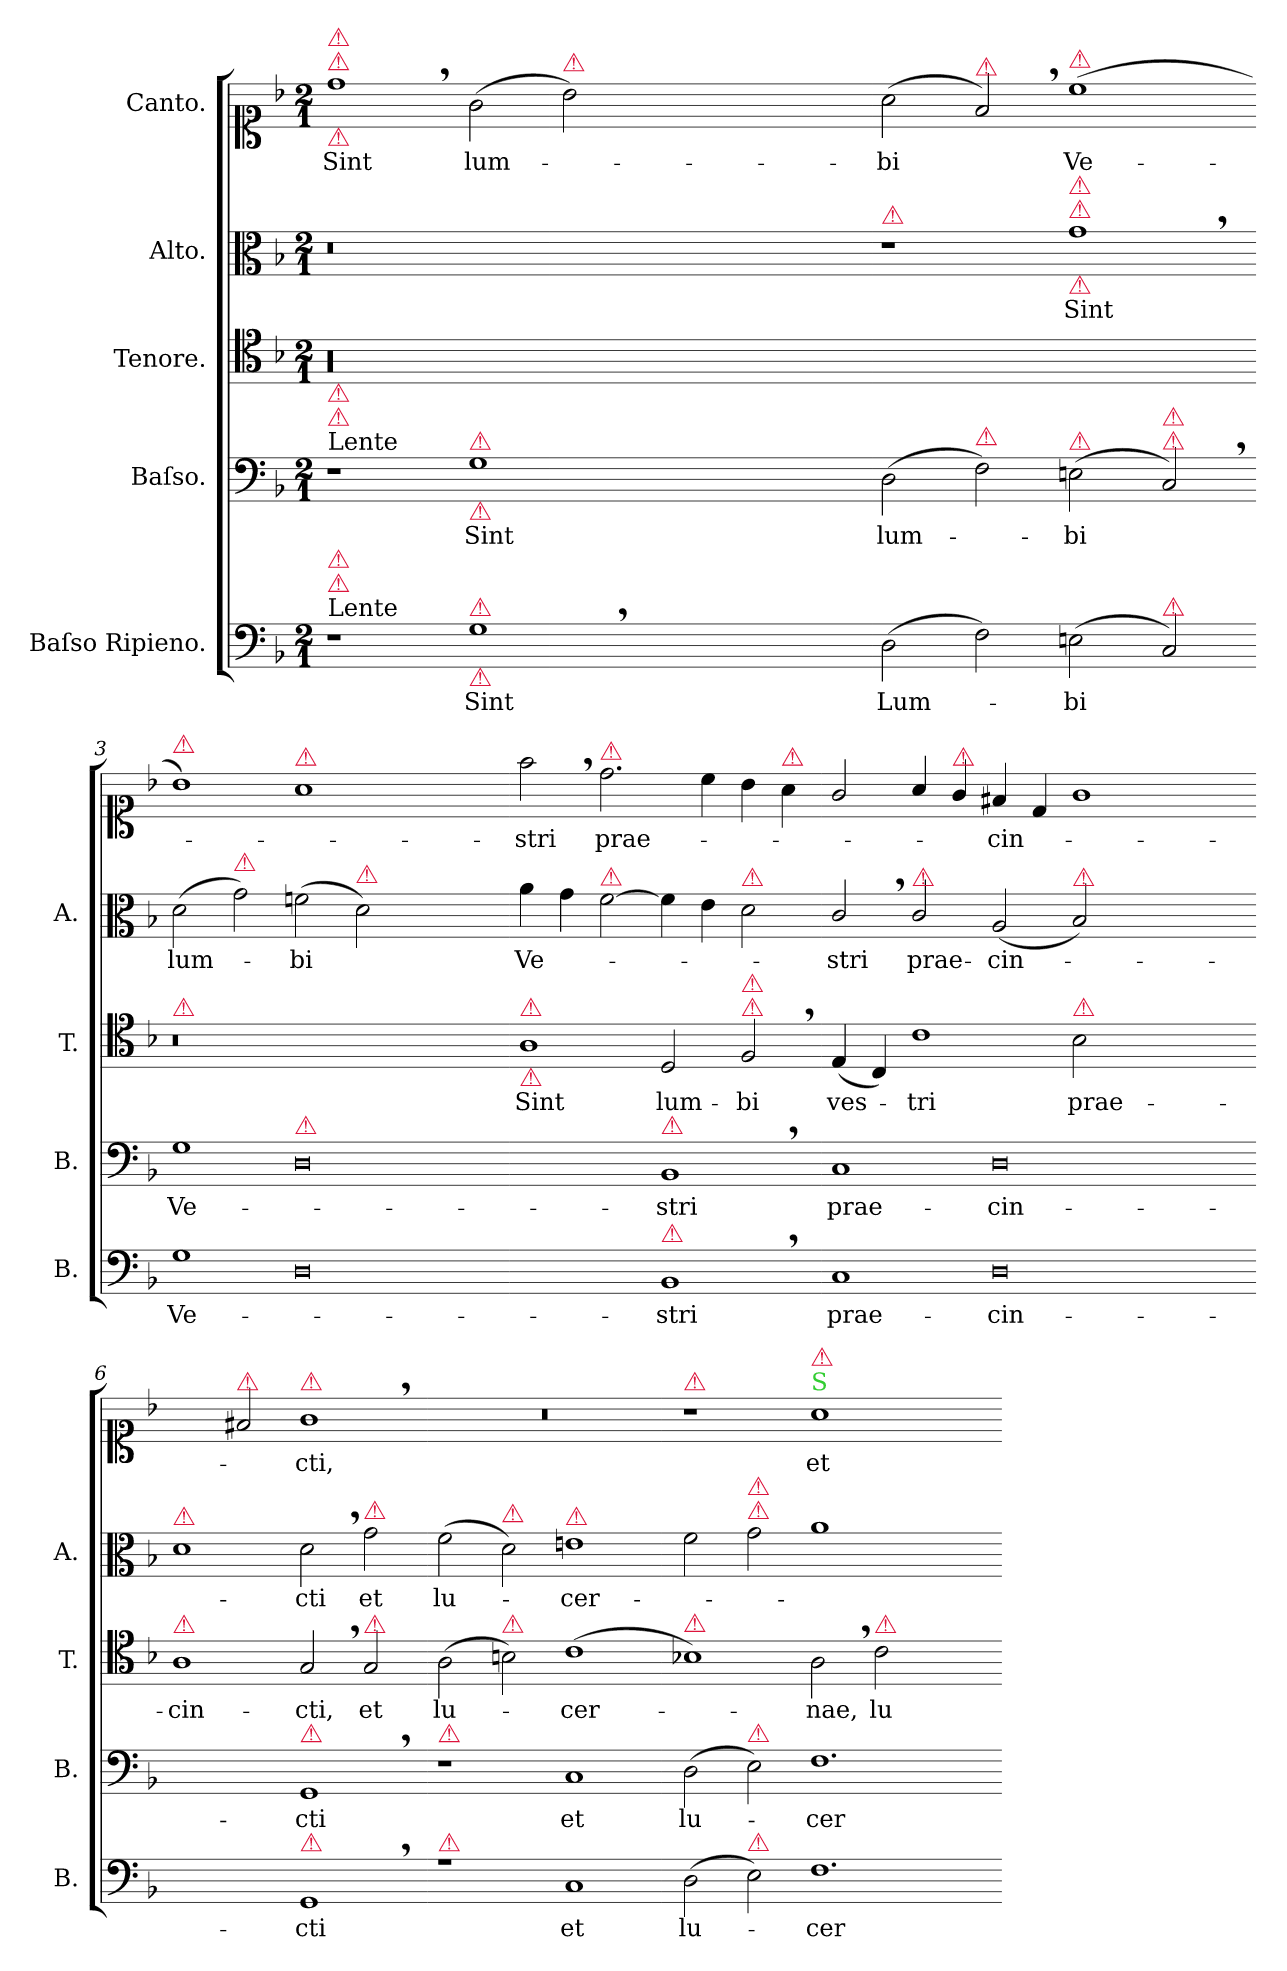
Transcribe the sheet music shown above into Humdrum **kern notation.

**kern	**text	**kern	**text	**kern	**text	**kern	**text	**kern	**text
*part5	*part5	*part4	*part4	*part3	*part3	*part2	*part2	*part1	*part1
*staff5	*staff5	*staff4	*staff4	*staff3	*staff3	*staff2	*staff2	*staff1	*staff1
*I"Baſso Ripieno.	*	*I"Baſso.	*	*I"Tenore.	*	*I"Alto.	*	*I"Canto.	*
*I'B.	*	*I'B.	*	*I'T.	*	*I'A.	*	*	*
*clefF4	*	*clefF4	*	*clefC4	*	*clefC3	*	*clefC1	*
*k[b-]	*	*k[b-]	*	*k[b-]	*	*k[b-]	*	*k[b-]	*
*F:	*	*F:	*	*F:	*	*F:	*	*F:	*
*M2/1	*	*M2/1	*	*M2/1	*	*M2/1	*	*M2/1	*
=1	=1	=1	=1	=1	=1	=1	=1	=1	=1
!	!	!	!	!	!	!	!	!LO:TX:b:color=crimson:t=⚠	!
!	!	!	!	!	!	!	!	!LO:TX:a:color=crimson:t=⚠	!
!	!	!	!	!	!	!	!	!LO:TX:a:color=crimson:t=⚠	!
!	!	!LO:TX:a:t=Lente	!	!	!	!	!	!	!
!	!	!LO:TX:a:color=crimson:t=⚠	!	!	!	!	!	!	!
!	!	!LO:TX:a:color=crimson:t=⚠	!	!	!	!	!	!	!
!LO:TX:a:t=Lente	!	!	!	!	!	!	!	!	!
!LO:TX:a:color=crimson:t=⚠	!	!	!	!	!	!	!	!	!
!LO:TX:a:color=crimson:t=⚠	!	!	!	!	!	!	!	!	!
1r	.	1r	.	00r	.	0r	.	1dd,<	Sint
!	!	!LO:TX:b:color=crimson:t=⚠	!	!	!	!	!	!	!
!	!	!LO:TX:a:color=crimson:t=⚠	!	!	!	!	!	!	!
!LO:TX:b:color=crimson:t=⚠	!	!	!	!	!	!	!	!	!
!LO:TX:a:color=crimson:t=⚠	!	!	!	!	!	!	!	!	!
1G,<	Sint	1G	Sint	.	.	.	.	(2g\	lum-
!	!	!	!	!	!	!	!	!LO:TX:a:color=crimson:t=⚠	!
.	.	.	.	.	.	.	.	2b-\)	.
0ryy	.	0ryy	.	.	.	0ryy	.	0ryy	.
=2-	=2-	=2-	=2-	=2-	=2-	=2-	=2-	=2-	=2-
!	!	!	!	!	!	!LO:TX:a:color=crimson:t=⚠	!	!	!
(2D\	Lum-	(2D\	lum-	0ryy	.	1r	.	(2a\	-bi
!	!	!	!	!	!	!	!	!LO:TX:a:color=crimson:t=⚠	!
!	!	!LO:TX:a:color=crimson:t=⚠	!	!	!	!	!	!	!
2F\)	.	2F\)	.	.	.	.	.	2f,</)	.
!	!	!	!	!	!	!	!	!LO:TX:a:color=crimson:t=⚠	!
!	!	!	!	!	!	!LO:TX:b:color=crimson:t=⚠	!	!	!
!	!	!	!	!	!	!LO:TX:a:color=crimson:t=⚠	!	!	!
!	!	!	!	!	!	!LO:TX:a:color=crimson:t=⚠	!	!	!
!	!	!LO:TX:a:color=crimson:t=⚠	!	!	!	!	!	!	!
(2En\	-bi	(2En\	-bi	.	.	1g,<	Sint	(1cc	Ve-
!	!	!LO:TX:a:color=crimson:t=⚠	!	!	!	!	!	!	!
!	!	!LO:TX:a:color=crimson:t=⚠	!	!	!	!	!	!	!
!LO:TX:a:color=crimson:t=⚠	!	!	!	!	!	!	!	!	!
2C/)	.	2C,</)	.	.	.	.	.	.	.
=3-	=3-	=3-	=3-	=3-	=3-	=3-	=3-	=3-	=3-
!	!	!	!	!	!	!	!	!LO:TX:a:color=crimson:t=⚠	!
!	!	!	!	!LO:TX:a:color=crimson:t=⚠	!	!	!	!	!
1G	Ve-	1G	Ve-	0r	.	(2d\	lum-	1b-)	.
!	!	!	!	!	!	!LO:TX:a:color=crimson:t=⚠	!	!	!
.	.	.	.	.	.	2g\)	.	.	.
!	!	!	!	!	!	!	!	!LO:TX:a:color=crimson:t=⚠	!
!	!	!LO:TX:a:color=crimson:t=⚠	!	!	!	!	!	!	!
0D	.	0D	.	.	.	(2fn\	-bi	1a	.
!	!	!	!	!	!	!LO:TX:a:color=crimson:t=⚠	!	!	!
.	.	.	.	.	.	2d\)	.	.	.
.	.	.	.	1ryy	.	1ryy	.	1ryy	.
=4-	=4-	=4-	=4-	=4-	=4-	=4-	=4-	=4-	=4-
!	!	!	!	!LO:TX:a:color=crimson:t=⚠	!	!	!	!	!
!	!	!	!	!LO:TX:b:color=crimson:t=⚠	!	!	!	!	!
1ryy	.	1ryy	.	1A	Sint	4a\	Ve-	2ff,<\	-stri
.	.	.	.	.	.	4g\	.	.	.
!	!	!	!	!	!	!	!	!LO:TX:a:color=crimson:t=⚠	!
!	!	!	!	!	!	!LO:TX:a:color=crimson:t=⚠	!	!	!
.	.	.	.	.	.	[2f\	.	2.dd\	prae-
!	!	!LO:TX:a:color=crimson:t=⚠	!	!	!	!	!	!	!
!LO:TX:a:color=crimson:t=⚠	!	!	!	!	!	!	!	!	!
1BB-,<	-stri	1BB-,<	-stri	2D/	lum-	4f!]	.	.	.
.	.	.	.	.	.	4e\	.	4cc\	.
!	!	!	!	!	!	!LO:TX:a:color=crimson:t=⚠	!	!	!
!	!	!	!	!LO:TX:a:color=crimson:t=⚠	!	!	!	!	!
!	!	!	!	!LO:TX:a:color=crimson:t=⚠	!	!	!	!	!
.	.	.	.	2F,</	-bi	2d\	.	4b-\	.
!	!	!	!	!	!	!	!	!LO:TX:a:color=crimson:t=⚠	!
.	.	.	.	.	.	.	.	4a\	.
=5-	=5-	=5-	=5-	=5-	=5-	=5-	=5-	=5-	=5-
1C	prae-	1C	prae-	(4E/	ves-	2c,</	-stri	2g/	.
.	.	.	.	4C/)	.	.	.	.	.
!	!	!	!	!	!	!LO:TX:a:color=crimson:t=⚠	!	!	!
.	.	.	.	1c\	-tri	2c/	prae-	4a/	.
!	!	!	!	!	!	!	!	!LO:TX:a:color=crimson:t=⚠	!
.	.	.	.	.	.	.	.	4g/	.
0D	-cin-	0D	-cin-	.	.	(2A/	-cin-	4f#X/	-cin-
.	.	.	.	.	.	.	.	4d/	.
!	!	!	!	!	!	!LO:TX:a:color=crimson:t=⚠	!	!	!
!	!	!	!	!LO:TX:a:color=crimson:t=⚠	!	!	!	!	!
.	.	.	.	2B-\	prae-	2B-/)	.	1g\	.
.	.	.	.	1ryy	.	1ryy	.	.	.
.	.	.	.	.	.	.	.	2ryy	.
=6-	=6-	=6-	=6-	=6-	=6-	=6-	=6-	=6-	=6-
!	!	!	!	!	!	!LO:TX:a:color=crimson:t=⚠	!	!	!
!	!	!	!	!LO:TX:a:color=crimson:t=⚠	!	!	!	!	!
1ryy	.	1ryy	.	1A	-cin-	1d	.	2ryy	.
!	!	!	!	!	!	!	!	!LO:TX:a:color=crimson:t=⚠	!
.	.	.	.	.	.	.	.	2f#X/	.
!	!	!	!	!	!	!	!	!LO:TX:a:color=crimson:t=⚠	!
!	!	!LO:TX:a:color=crimson:t=⚠	!	!	!	!	!	!	!
!LO:TX:a:color=crimson:t=⚠	!	!	!	!	!	!	!	!	!
1GG,<	-cti	1GG,<	-cti	2G,</	-cti,	2d,<\	-cti	1g,<	-cti,
!	!	!	!	!	!	!LO:TX:a:color=crimson:t=⚠	!	!	!
!	!	!	!	!LO:TX:a:color=crimson:t=⚠	!	!	!	!	!
.	.	.	.	2G/	et	2g\	et	.	.
=7-	=7-	=7-	=7-	=7-	=7-	=7-	=7-	=7-	=7-
!	!	!LO:TX:a:color=crimson:t=⚠	!	!	!	!	!	!	!
!LO:TX:a:color=crimson:t=⚠	!	!	!	!	!	!	!	!	!
1rA	.	1r	.	(2A\	lu-	(2f\	lu-	0r	.
!	!	!	!	!	!	!LO:TX:a:color=crimson:t=⚠	!	!	!
!	!	!	!	!LO:TX:a:color=crimson:t=⚠	!	!	!	!	!
.	.	.	.	2Bn\)	.	2d\)	.	.	.
!	!	!	!	!	!	!LO:TX:a:color=crimson:t=⚠	!	!	!
1C	et	1C	et	(1c	-cer-	1en	-cer-	.	.
=8-	=8-	=8-	=8-	=8-	=8-	=8-	=8-	=8-	=8-
!	!	!	!	!	!	!	!	!LO:TX:a:color=crimson:t=⚠	!
!	!	!	!	!LO:TX:a:color=crimson:t=⚠	!	!	!	!	!
(2D\	lu-	(2D\	lu-	1B-X)	.	2f\	.	1r	.
!	!	!	!	!	!	!LO:TX:a:color=crimson:t=⚠	!	!	!
!	!	!	!	!	!	!LO:TX:a:color=crimson:t=⚠	!	!	!
!	!	!LO:TX:a:color=crimson:t=⚠	!	!	!	!	!	!	!
!LO:TX:a:color=crimson:t=⚠	!	!	!	!	!	!	!	!	!
2E\)	.	2E\)	.	.	.	2g\	.	.	.
!	!	!	!	!	!	!	!	!LO:TX:a:color=limegreen:t=S	!
!	!	!	!	!	!	!	!	!LO:TX:a:color=crimson:t=⚠	!
1.F	-cer-	1.F	-cer-	2A,<\	-nae,	1a	.	1a	et
!	!	!	!	!LO:TX:a:color=crimson:t=⚠	!	!	!	!	!
.	.	.	.	2c\	lu-	.	.	.	.
.	.	.	.	2ryy	.	2ryy	.	2ryy	.
=-	=-	=-	=-	=-	=-	=-	=-	=-	=-
*-	*-	*-	*-	*-	*-	*-	*-	*-	*-
